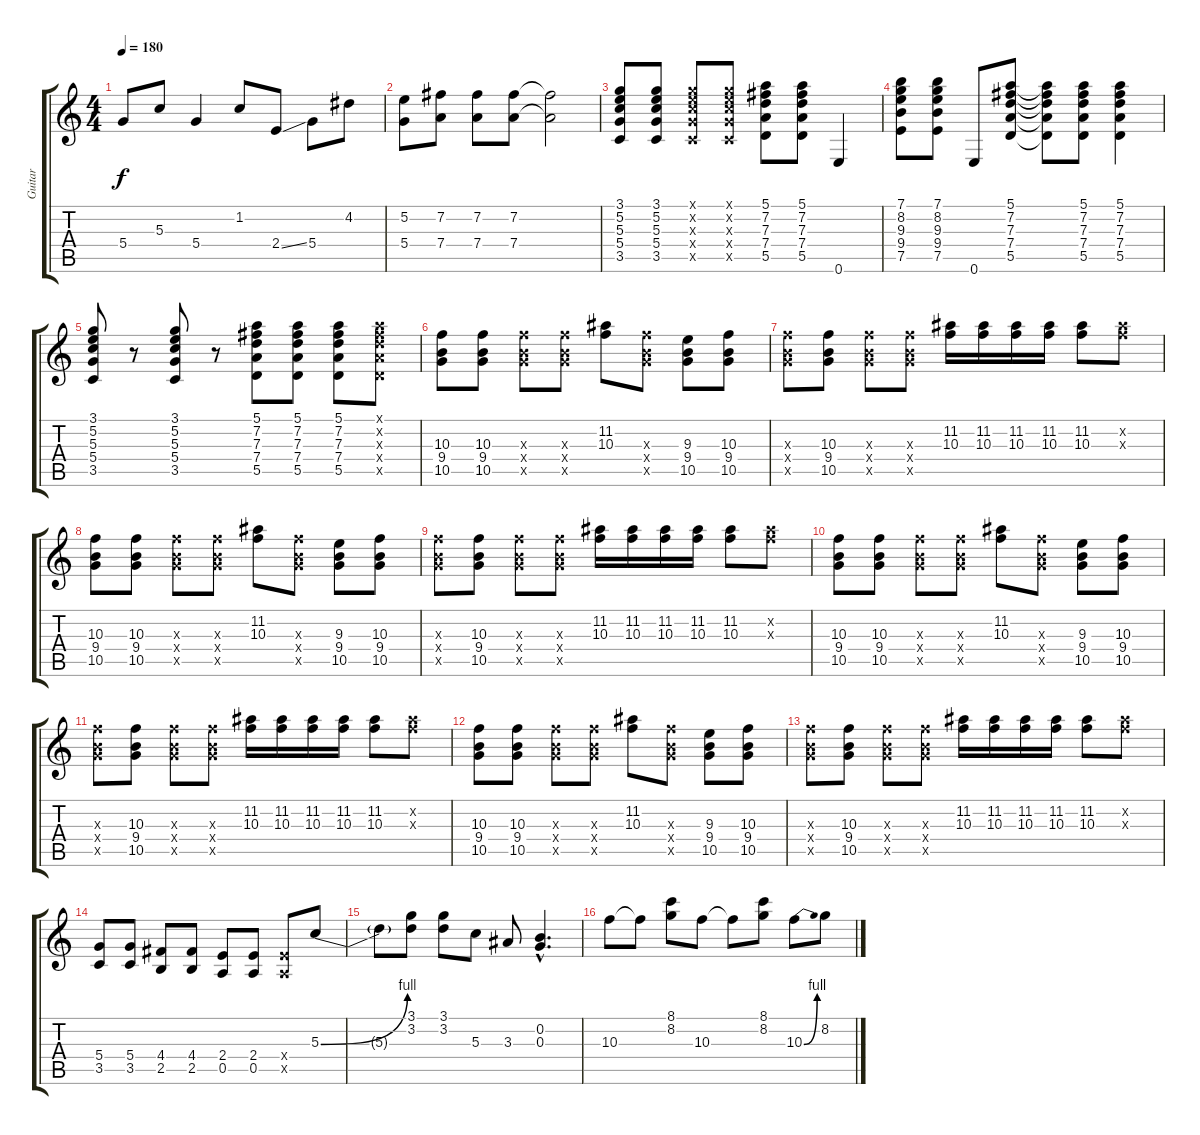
\track ("Guitar" "Guitar") {instrument distortionguitar}
\staff {score tabs}
\tuning (E4 B3 G3 D3 A2 E2) {hide}
\ts (4 4)
\tempo 180
\clef g2
\ks c
5.4.8{dy f} 5.3.8 5.4.4 1.2.8 2.4{ss}.8 5.4.8 4.2.8 |
(5.2 5.4).8 (7.2 7.4).8 (7.2 7.4).8 (7.2 7.4).8 (7.2{t} 7.4{t}).2 |
(3.1 5.2 5.3 5.4 3.5).8 (3.1 5.2 5.3 5.4 3.5).8 (3.1{x} 5.2{x} 5.3{x} 5.4{x} 3.5{x}).8 (3.1{x} 5.2{x} 5.3{x} 5.4{x} 3.5{x}).8 (5.1 7.2 7.3 7.4 5.5).8 (5.1 7.2 7.3 7.4 5.5).8 0.6.4 |
(7.1 8.2 9.3 9.4 7.5).8 (7.1 8.2 9.3 9.4 7.5).8 0.6.8 (5.1 7.2 7.3 7.4 5.5).8 (5.1{t} 7.2{t} 7.3{t} 7.4{t} 5.5{t}).8 (5.1 7.2 7.3 7.4 5.5).8 (5.1 7.2 7.3 7.4 5.5).4 |
(3.1 5.2 5.3 5.4 3.5).8 r.8 (3.1 5.2 5.3 5.4 3.5).8 r.8 (5.1 7.2 7.3 7.4 5.5).8 (5.1 7.2 7.3 7.4 5.5).8 (5.1 7.2 7.3 7.4 5.5).8 (5.1{x} 7.2{x} 7.3{x} 7.4{x} 5.5{x}).8 |
(10.3 9.4 10.5).8 (10.3 9.4 10.5).8 (10.3{x} 9.4{x} 10.5{x}).8 (10.3{x} 9.4{x} 10.5{x}).8 (11.2 10.3).8 (10.3{x} 9.4{x} 10.5{x}).8 (9.3 9.4 10.5).8 (10.3 9.4 10.5).8 |
(10.3{x} 9.4{x} 10.5{x}).8 (10.3 9.4 10.5).8 (10.3{x} 9.4{x} 10.5{x}).8 (10.3{x} 9.4{x} 10.5{x}).8 (11.2 10.3).16 (11.2 10.3).16 (11.2 10.3).16 (11.2 10.3).16 (11.2 10.3).8 (11.2{x} 10.3{x}).8 |
(10.3 9.4 10.5).8 (10.3 9.4 10.5).8 (10.3{x} 9.4{x} 10.5{x}).8 (10.3{x} 9.4{x} 10.5{x}).8 (11.2 10.3).8 (10.3{x} 9.4{x} 10.5{x}).8 (9.3 9.4 10.5).8 (10.3 9.4 10.5).8 |
(10.3{x} 9.4{x} 10.5{x}).8 (10.3 9.4 10.5).8 (10.3{x} 9.4{x} 10.5{x}).8 (10.3{x} 9.4{x} 10.5{x}).8 (11.2 10.3).16 (11.2 10.3).16 (11.2 10.3).16 (11.2 10.3).16 (11.2 10.3).8 (11.2{x} 10.3{x}).8 |
(10.3 9.4 10.5).8 (10.3 9.4 10.5).8 (10.3{x} 9.4{x} 10.5{x}).8 (10.3{x} 9.4{x} 10.5{x}).8 (11.2 10.3).8 (10.3{x} 9.4{x} 10.5{x}).8 (9.3 9.4 10.5).8 (10.3 9.4 10.5).8 |
(10.3{x} 9.4{x} 10.5{x}).8 (10.3 9.4 10.5).8 (10.3{x} 9.4{x} 10.5{x}).8 (10.3{x} 9.4{x} 10.5{x}).8 (11.2 10.3).16 (11.2 10.3).16 (11.2 10.3).16 (11.2 10.3).16 (11.2 10.3).8 (11.2{x} 10.3{x}).8 |
(10.3 9.4 10.5).8 (10.3 9.4 10.5).8 (10.3{x} 9.4{x} 10.5{x}).8 (10.3{x} 9.4{x} 10.5{x}).8 (11.2 10.3).8 (10.3{x} 9.4{x} 10.5{x}).8 (9.3 9.4 10.5).8 (10.3 9.4 10.5).8 |
(10.3{x} 9.4{x} 10.5{x}).8 (10.3 9.4 10.5).8 (10.3{x} 9.4{x} 10.5{x}).8 (10.3{x} 9.4{x} 10.5{x}).8 (11.2 10.3).16 (11.2 10.3).16 (11.2 10.3).16 (11.2 10.3).16 (11.2 10.3).8 (11.2{x} 10.3{x}).8 |
(5.4 3.5).8 (5.4 3.5).8 (4.4 2.5).8 (4.4 2.5).8 (2.4 0.5).8 (2.4 0.5).8 (2.4{x} 0.5{x}).8 5.3{be (bend 0 0 60 4)}.8 |
5.3{t}.8 (3.1 3.2).8 (3.1 3.2).8 5.3.8 3.3.8 (0.2{hac} 0.3{hac}).4{d} |
10.3.8 10.3{t}.8 (8.1 8.2).8 10.3.8 10.3{t}.8 (8.1 8.2).8 10.3{be (bend 0 0 60 4)}.8 8.2.8
